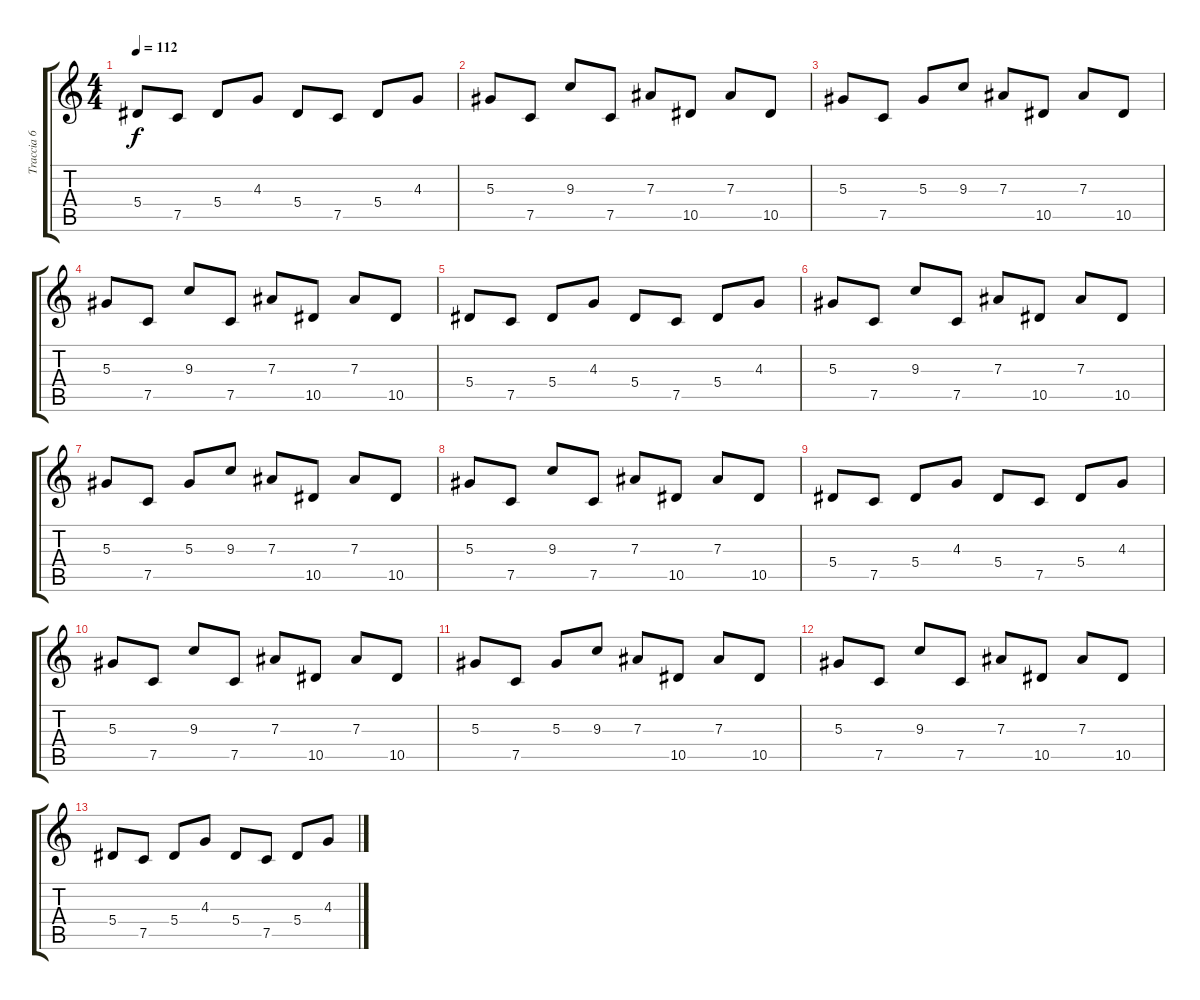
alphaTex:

\track ("Traccia 6" "Traccia 6") {instrument overdrivenguitar}
\staff {score tabs}
\tuning (C4 G3 Eb3 Bb2 F2 C2) {hide}
\ts (4 4)
\tempo 112
\clef g2
\ks c
5.4.8{dy f} 7.5.8 5.4.8 4.3.8 5.4.8 7.5.8 5.4.8 4.3.8 |
5.3.8 7.5.8 9.3.8 7.5.8 7.3.8 10.5.8 7.3.8 10.5.8 |
5.3.8 7.5.8 5.3.8 9.3.8 7.3.8 10.5.8 7.3.8 10.5.8 |
5.3.8 7.5.8 9.3.8 7.5.8 7.3.8 10.5.8 7.3.8 10.5.8 |
5.4.8 7.5.8 5.4.8 4.3.8 5.4.8 7.5.8 5.4.8 4.3.8 |
5.3.8 7.5.8 9.3.8 7.5.8 7.3.8 10.5.8 7.3.8 10.5.8 |
5.3.8 7.5.8 5.3.8 9.3.8 7.3.8 10.5.8 7.3.8 10.5.8 |
5.3.8 7.5.8 9.3.8 7.5.8 7.3.8 10.5.8 7.3.8 10.5.8 |
5.4.8 7.5.8 5.4.8 4.3.8 5.4.8 7.5.8 5.4.8 4.3.8 |
5.3.8 7.5.8 9.3.8 7.5.8 7.3.8 10.5.8 7.3.8 10.5.8 |
5.3.8 7.5.8 5.3.8 9.3.8 7.3.8 10.5.8 7.3.8 10.5.8 |
5.3.8 7.5.8 9.3.8 7.5.8 7.3.8 10.5.8 7.3.8 10.5.8 |
5.4.8 7.5.8 5.4.8 4.3.8 5.4.8 7.5.8 5.4.8 4.3.8
